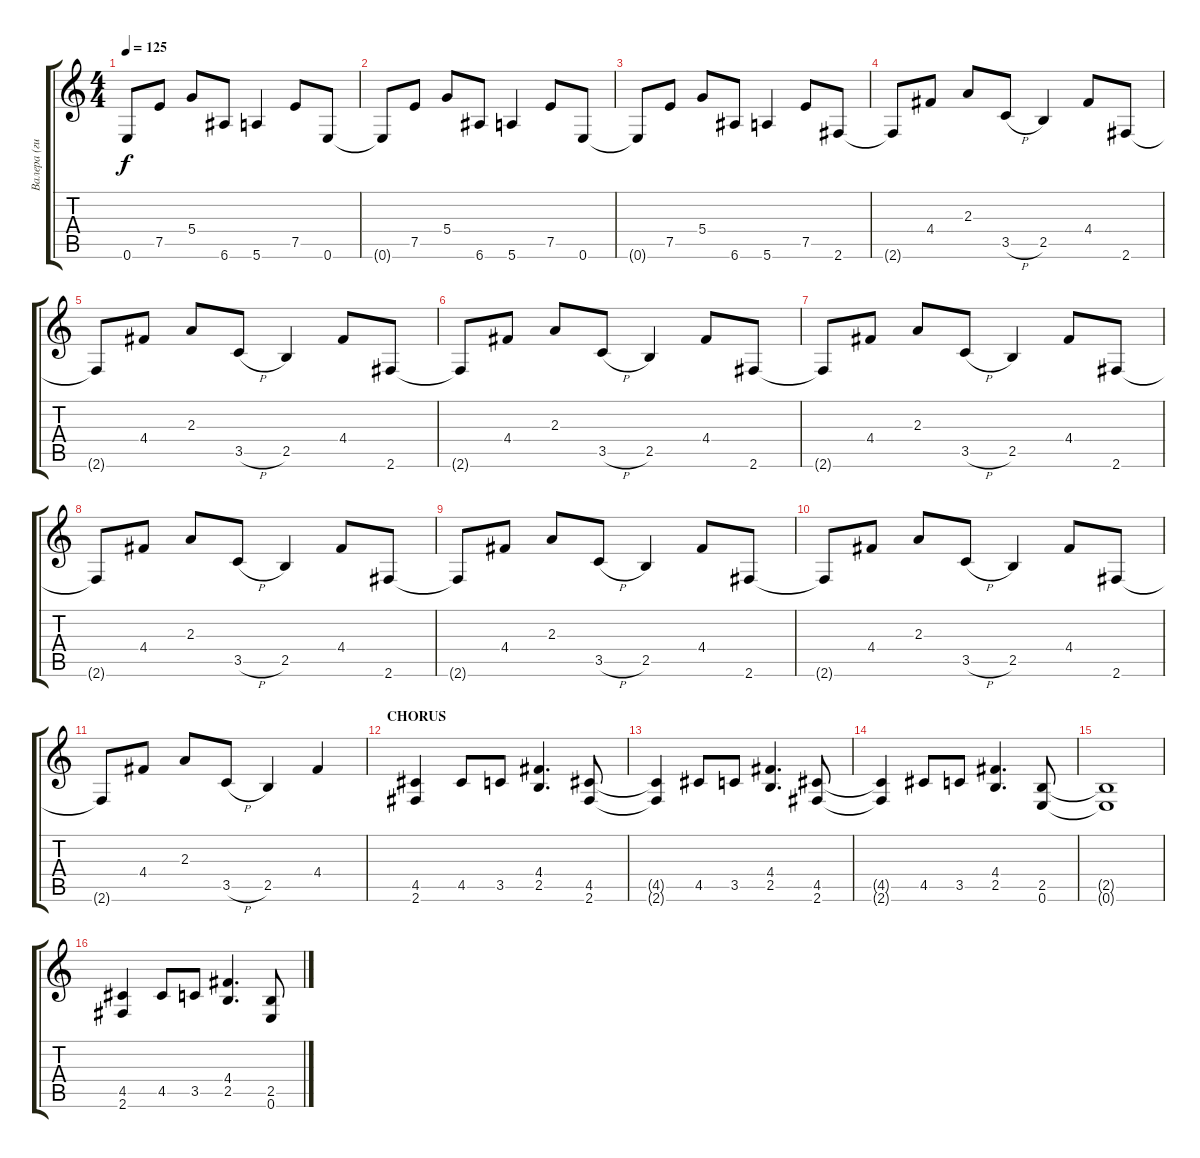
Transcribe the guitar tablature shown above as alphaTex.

\track ("Валера (гитара)" "Валера (ги") {instrument distortionguitar}
\staff {score tabs}
\tuning (E4 B3 G3 D3 A2 E2) {hide}
\ts (4 4)
\tempo 125
\clef g2
\ks c
0.6{t}.8{dy f} 7.5.8 5.4.8 6.6.8 5.6.4 7.5.8 0.6.8 |
0.6{t}.8 7.5.8 5.4.8 6.6.8 5.6.4 7.5.8 0.6.8 |
0.6{t}.8 7.5.8 5.4.8 6.6.8 5.6.4 7.5.8 2.6.8{instrument overdrivenguitar} |
2.6{t}.8 4.4.8 2.3.8 3.5{h}.8 2.5.4 4.4.8 2.6.8 |
2.6{t}.8 4.4.8 2.3.8 3.5{h}.8 2.5.4 4.4.8 2.6.8 |
2.6{t}.8 4.4.8 2.3.8 3.5{h}.8 2.5.4 4.4.8 2.6.8 |
2.6{t}.8 4.4.8 2.3.8 3.5{h}.8 2.5.4 4.4.8 2.6.8 |
2.6{t}.8 4.4.8 2.3.8 3.5{h}.8 2.5.4 4.4.8 2.6.8 |
2.6{t}.8 4.4.8 2.3.8 3.5{h}.8 2.5.4 4.4.8 2.6.8 |
2.6{t}.8 4.4.8 2.3.8 3.5{h}.8 2.5.4 4.4.8 2.6.8 |
2.6{t}.8 4.4.8 2.3.8 3.5{h}.8 2.5.4 4.4.4 |
\section ("" "CHORUS")
(4.5 2.6).4 4.5.8 3.5.8 (4.4 2.5).4{d} (4.5 2.6).8 |
(4.5{t} 2.6{t}).4 4.5.8 3.5.8 (4.4 2.5).4{d} (4.5 2.6).8 |
(4.5{t} 2.6{t}).4 4.5.8 3.5.8 (4.4 2.5).4{d} (2.5 0.6).8 |
(2.5{t} 0.6{t}).1 |
(4.5 2.6).4 4.5.8 3.5.8 (4.4 2.5).4{d} (2.5 0.6).8
